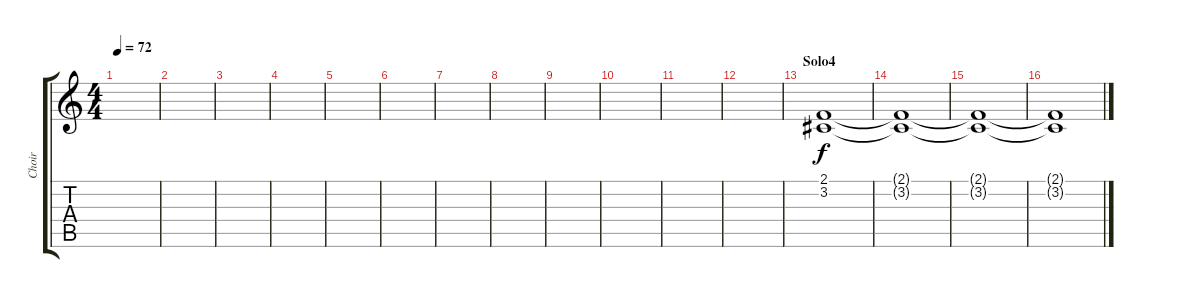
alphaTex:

\track ("Choir" "Choir") {instrument pad4choir}
\staff {score tabs}
\tuning (Eb4 Bb3 Gb3 Db3 Ab2 Eb2) {hide}
\ts (4 4)
\tempo 72
\clef g2
\ks c
|
|
|
|
|
|
|
|
|
|
|
|
\section ("" "Solo4")
(2.1 3.2).1 |
(2.1{t} 3.2{t}).1 |
(2.1{t} 3.2{t}).1 |
(2.1{t} 3.2{t}).1
